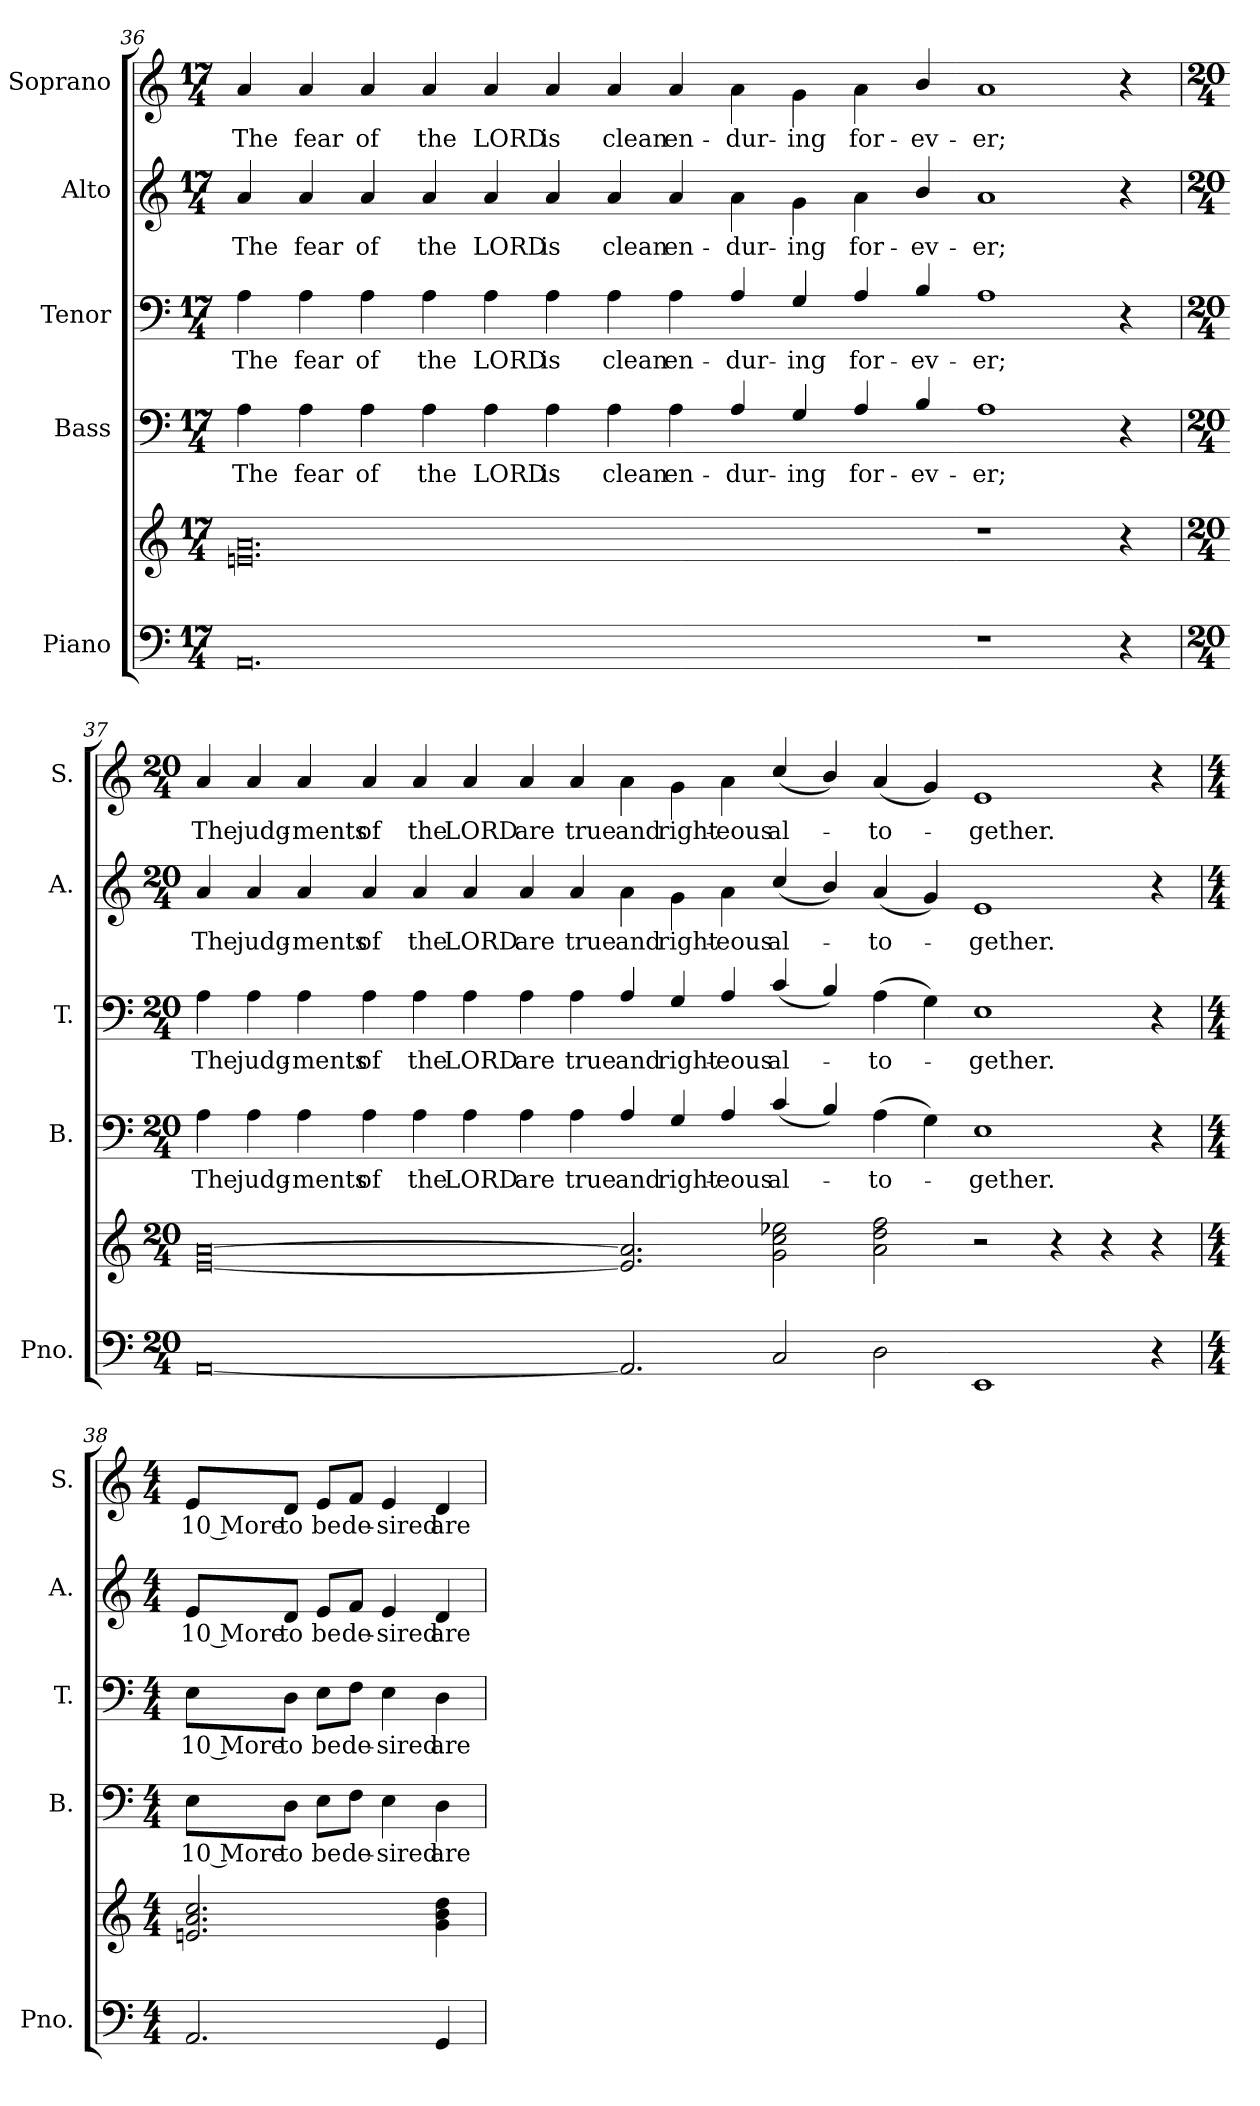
**kern	**kern	**kern	**text	**kern	**text	**kern	**text	**kern	**text
*part5	*part5	*part4	*part4	*part3	*part3	*part2	*part2	*part1	*part1
*staff6	*staff5	*staff4	*staff4	*staff3	*staff3	*staff2	*staff2	*staff1	*staff1
*I"Piano	*	*I"Bass	*	*I"Tenor	*	*I"Alto	*	*I"Soprano	*
*I'Pno.	*	*I'B.	*	*I'T.	*	*I'A.	*	*I'S.	*
*clefF4	*clefG2	*clefF4	*	*clefF4	*	*clefG2	*	*clefG2	*
*k[]	*k[]	*k[]	*	*k[]	*	*k[]	*	*k[]	*
*C:	*C:	*C:	*	*C:	*	*C:	*	*C:	*
*M17/4	*M17/4	*M17/4	*	*M17/4	*	*M17/4	*	*M17/4	*
=36	=36	=36	=36	=36	=36	=36	=36	=36	=36
!	!	!	!LO:LY:b:color=#000000	!	!	!	!	!	!
!	!	!	!	!	!LO:LY:b:color=#000000	!	!	!	!
!	!	!	!	!	!	!	!LO:LY:b:color=#000000	!	!
!	!	!	!	!	!	!	!	!	!LO:LY:b:color=#000000
0.AAi	0.eni 0.ai	4Ai\	The	4Ai\	The	4ai/	The	4ai/	The
!	!	!	!LO:LY:b:color=#000000	!	!	!	!	!	!
!	!	!	!	!	!LO:LY:b:color=#000000	!	!	!	!
!	!	!	!	!	!	!	!LO:LY:b:color=#000000	!	!
!	!	!	!	!	!	!	!	!	!LO:LY:b:color=#000000
.	.	4Ai\	fear	4Ai\	fear	4ai/	fear	4ai/	fear
!	!	!	!LO:LY:b:color=#000000	!	!	!	!	!	!
!	!	!	!	!	!LO:LY:b:color=#000000	!	!	!	!
!	!	!	!	!	!	!	!LO:LY:b:color=#000000	!	!
!	!	!	!	!	!	!	!	!	!LO:LY:b:color=#000000
.	.	4Ai\	of	4Ai\	of	4ai/	of	4ai/	of
!	!	!	!LO:LY:b:color=#000000	!	!	!	!	!	!
!	!	!	!	!	!LO:LY:b:color=#000000	!	!	!	!
!	!	!	!	!	!	!	!LO:LY:b:color=#000000	!	!
!	!	!	!	!	!	!	!	!	!LO:LY:b:color=#000000
.	.	4Ai\	the	4Ai\	the	4ai/	the	4ai/	the
!	!	!	!LO:LY:b:color=#000000	!	!	!	!	!	!
!	!	!	!	!	!LO:LY:b:color=#000000	!	!	!	!
!	!	!	!	!	!	!	!LO:LY:b:color=#000000	!	!
!	!	!	!	!	!	!	!	!	!LO:LY:b:color=#000000
.	.	4Ai\	LORD	4Ai\	LORD	4ai/	LORD	4ai/	LORD
!	!	!	!LO:LY:b:color=#000000	!	!	!	!	!	!
!	!	!	!	!	!LO:LY:b:color=#000000	!	!	!	!
!	!	!	!	!	!	!	!LO:LY:b:color=#000000	!	!
!	!	!	!	!	!	!	!	!	!LO:LY:b:color=#000000
.	.	4Ai\	is	4Ai\	is	4ai/	is	4ai/	is
!	!	!	!LO:LY:b:color=#000000	!	!	!	!	!	!
!	!	!	!	!	!LO:LY:b:color=#000000	!	!	!	!
!	!	!	!	!	!	!	!LO:LY:b:color=#000000	!	!
!	!	!	!	!	!	!	!	!	!LO:LY:b:color=#000000
.	.	4Ai\	clean	4Ai\	clean	4ai/	clean	4ai/	clean
!	!	!	!LO:LY:b:color=#000000	!	!	!	!	!	!
!	!	!	!	!	!LO:LY:b:color=#000000	!	!	!	!
!	!	!	!	!	!	!	!LO:LY:b:color=#000000	!	!
!	!	!	!	!	!	!	!	!	!LO:LY:b:color=#000000
.	.	4Ai\	en-	4Ai\	en-	4ai/	en-	4ai/	en-
!	!	!	!LO:LY:b:color=#000000	!	!	!	!	!	!
!	!	!	!	!	!LO:LY:b:color=#000000	!	!	!	!
!	!	!	!	!	!	!	!LO:LY:b:color=#000000	!	!
!	!	!	!	!	!	!	!	!	!LO:LY:b:color=#000000
.	.	4Ai/	-dur-	4Ai/	-dur-	4ai\	-dur-	4ai\	-dur-
!	!	!	!LO:LY:b:color=#000000	!	!	!	!	!	!
!	!	!	!	!	!LO:LY:b:color=#000000	!	!	!	!
!	!	!	!	!	!	!	!LO:LY:b:color=#000000	!	!
!	!	!	!	!	!	!	!	!	!LO:LY:b:color=#000000
.	.	4Gi/	-ing	4Gi/	-ing	4gi\	-ing	4gi\	-ing
!	!	!	!LO:LY:b:color=#000000	!	!	!	!	!	!
!	!	!	!	!	!LO:LY:b:color=#000000	!	!	!	!
!	!	!	!	!	!	!	!LO:LY:b:color=#000000	!	!
!	!	!	!	!	!	!	!	!	!LO:LY:b:color=#000000
.	.	4Ai/	for-	4Ai/	for-	4ai\	for-	4ai\	for-
!	!	!	!LO:LY:b:color=#000000	!	!	!	!	!	!
!	!	!	!	!	!LO:LY:b:color=#000000	!	!	!	!
!	!	!	!	!	!	!	!LO:LY:b:color=#000000	!	!
!	!	!	!	!	!	!	!	!	!LO:LY:b:color=#000000
.	.	4Bi/	-ev-	4Bi/	-ev-	4bi/	-ev-	4bi/	-ev-
!	!	!	!LO:LY:b:color=#000000	!	!	!	!	!	!
!	!	!	!	!	!LO:LY:b:color=#000000	!	!	!	!
!	!	!	!	!	!	!	!LO:LY:b:color=#000000	!	!
!	!	!	!	!	!	!	!	!	!LO:LY:b:color=#000000
1r	1r	1Ai	-er;	1Ai	-er;	1ai	-er;	1ai	-er;
4r	4r	4r	.	4r	.	4r	.	4r	.
!!LO:PB:g=z
=37	=37	=37	=37	=37	=37	=37	=37	=37	=37
*M20/4	*M20/4	*M20/4	*	*M20/4	*	*M20/4	*	*M20/4	*
!	!	!	!LO:LY:b:color=#000000	!	!	!	!	!	!
!	!	!	!	!	!LO:LY:b:color=#000000	!	!	!	!
!	!	!	!	!	!	!	!LO:LY:b:color=#000000	!	!
!	!	!	!	!	!	!	!	!	!LO:LY:b:color=#000000
[<0AAi	[<0ei [>0ai	4Ai\	The	4Ai\	The	4ai/	The	4ai/	The
!	!	!	!LO:LY:b:color=#000000	!	!	!	!	!	!
!	!	!	!	!	!LO:LY:b:color=#000000	!	!	!	!
!	!	!	!	!	!	!	!LO:LY:b:color=#000000	!	!
!	!	!	!	!	!	!	!	!	!LO:LY:b:color=#000000
.	.	4Ai\	judg-	4Ai\	judg-	4ai/	judg-	4ai/	judg-
!	!	!	!LO:LY:b:color=#000000	!	!	!	!	!	!
!	!	!	!	!	!LO:LY:b:color=#000000	!	!	!	!
!	!	!	!	!	!	!	!LO:LY:b:color=#000000	!	!
!	!	!	!	!	!	!	!	!	!LO:LY:b:color=#000000
.	.	4Ai\	-ments	4Ai\	-ments	4ai/	-ments	4ai/	-ments
!	!	!	!LO:LY:b:color=#000000	!	!	!	!	!	!
!	!	!	!	!	!LO:LY:b:color=#000000	!	!	!	!
!	!	!	!	!	!	!	!LO:LY:b:color=#000000	!	!
!	!	!	!	!	!	!	!	!	!LO:LY:b:color=#000000
.	.	4Ai\	of	4Ai\	of	4ai/	of	4ai/	of
!	!	!	!LO:LY:b:color=#000000	!	!	!	!	!	!
!	!	!	!	!	!LO:LY:b:color=#000000	!	!	!	!
!	!	!	!	!	!	!	!LO:LY:b:color=#000000	!	!
!	!	!	!	!	!	!	!	!	!LO:LY:b:color=#000000
.	.	4Ai\	the	4Ai\	the	4ai/	the	4ai/	the
!	!	!	!LO:LY:b:color=#000000	!	!	!	!	!	!
!	!	!	!	!	!LO:LY:b:color=#000000	!	!	!	!
!	!	!	!	!	!	!	!LO:LY:b:color=#000000	!	!
!	!	!	!	!	!	!	!	!	!LO:LY:b:color=#000000
.	.	4Ai\	LORD	4Ai\	LORD	4ai/	LORD	4ai/	LORD
!	!	!	!LO:LY:b:color=#000000	!	!	!	!	!	!
!	!	!	!	!	!LO:LY:b:color=#000000	!	!	!	!
!	!	!	!	!	!	!	!LO:LY:b:color=#000000	!	!
!	!	!	!	!	!	!	!	!	!LO:LY:b:color=#000000
.	.	4Ai\	are	4Ai\	are	4ai/	are	4ai/	are
!	!	!	!LO:LY:b:color=#000000	!	!	!	!	!	!
!	!	!	!	!	!LO:LY:b:color=#000000	!	!	!	!
!	!	!	!	!	!	!	!LO:LY:b:color=#000000	!	!
!	!	!	!	!	!	!	!	!	!LO:LY:b:color=#000000
.	.	4Ai\	true	4Ai\	true	4ai/	true	4ai/	true
!	!	!	!LO:LY:b:color=#000000	!	!	!	!	!	!
!	!	!	!	!	!LO:LY:b:color=#000000	!	!	!	!
!	!	!	!	!	!	!	!LO:LY:b:color=#000000	!	!
!	!	!	!	!	!	!	!	!	!LO:LY:b:color=#000000
2.AAi/]	2.ei/] 2.ai]	4Ai/	and	4Ai/	and	4ai\	and	4ai\	and
!	!	!	!LO:LY:b:color=#000000	!	!	!	!	!	!
!	!	!	!	!	!LO:LY:b:color=#000000	!	!	!	!
!	!	!	!	!	!	!	!LO:LY:b:color=#000000	!	!
!	!	!	!	!	!	!	!	!	!LO:LY:b:color=#000000
.	.	4Gi/	right-	4Gi/	right-	4gi\	right-	4gi\	right-
!	!	!	!LO:LY:b:color=#000000	!	!	!	!	!	!
!	!	!	!	!	!LO:LY:b:color=#000000	!	!	!	!
!	!	!	!	!	!	!	!LO:LY:b:color=#000000	!	!
!	!	!	!	!	!	!	!	!	!LO:LY:b:color=#000000
.	.	4Ai/	-eous	4Ai/	-eous	4ai\	-eous	4ai\	-eous
!	!	!	!LO:LY:b:color=#000000	!	!	!	!	!	!
!	!	!	!	!	!LO:LY:b:color=#000000	!	!	!	!
!	!	!	!	!	!	!	!LO:LY:b:color=#000000	!	!
!	!	!	!	!	!	!	!	!	!LO:LY:b:color=#000000
2Ci/	2gi\ 2cci 2ee-Xi	(4ci/	al-	(4ci/	al-	(4cci/	al-	(4cci/	al-
.	.	4Bi/)	.	4Bi/)	.	4bi/)	.	4bi/)	.
!	!	!	!LO:LY:b:color=#000000	!	!	!	!	!	!
!	!	!	!	!	!LO:LY:b:color=#000000	!	!	!	!
!	!	!	!	!	!	!	!LO:LY:b:color=#000000	!	!
!	!	!	!	!	!	!	!	!	!LO:LY:b:color=#000000
2Di\	2ai\ 2ddi 2ffi	(4Ai\	-to-	(4Ai\	-to-	(4ai/	-to-	(4ai/	-to-
.	.	4Gi\)	.	4Gi\)	.	4gi/)	.	4gi/)	.
!	!	!	!LO:LY:b:color=#000000	!	!	!	!	!	!
!	!	!	!	!	!LO:LY:b:color=#000000	!	!	!	!
!	!	!	!	!	!	!	!LO:LY:b:color=#000000	!	!
!	!	!	!	!	!	!	!	!	!LO:LY:b:color=#000000
1EEi	2r	1Ei	-gether.	1Ei	-gether.	1ei	-gether.	1ei	-gether.
.	4r	.	.	.	.	.	.	.	.
.	4r	.	.	.	.	.	.	.	.
4r	4r	4r	.	4r	.	4r	.	4r	.
!!LO:PB:g=z
=38	=38	=38	=38	=38	=38	=38	=38	=38	=38
*M4/4	*M4/4	*M4/4	*	*M4/4	*	*M4/4	*	*M4/4	*
!	!	!	!LO:LY:b:color=#000000	!	!	!	!	!	!
!	!	!	!	!	!LO:LY:b:color=#000000	!	!	!	!
!	!	!	!	!	!	!	!LO:LY:b:color=#000000	!	!
*	*MM110	*	*	*	*	*	*	*MM110	*
!	!	!	!	!	!	!	!	!	!LO:LY:b:color=#000000
2.AAi/	2.eni/ 2.ai 2.cci	8Ei\L	10 More	8Ei\L	10 More	8ei/L	10 More	8ei/L	10 More
!	!	!	!LO:LY:b:color=#000000	!	!	!	!	!	!
!	!	!	!	!	!LO:LY:b:color=#000000	!	!	!	!
!	!	!	!	!	!	!	!LO:LY:b:color=#000000	!	!
!	!	!	!	!	!	!	!	!	!LO:LY:b:color=#000000
.	.	8Di\J	to	8Di\J	to	8di/J	to	8di/J	to
!	!	!	!LO:LY:b:color=#000000	!	!	!	!	!	!
!	!	!	!	!	!LO:LY:b:color=#000000	!	!	!	!
!	!	!	!	!	!	!	!LO:LY:b:color=#000000	!	!
!	!	!	!	!	!	!	!	!	!LO:LY:b:color=#000000
.	.	8Ei\L	be	8Ei\L	be	8ei/L	be	8ei/L	be
!	!	!	!LO:LY:b:color=#000000	!	!	!	!	!	!
!	!	!	!	!	!LO:LY:b:color=#000000	!	!	!	!
!	!	!	!	!	!	!	!LO:LY:b:color=#000000	!	!
!	!	!	!	!	!	!	!	!	!LO:LY:b:color=#000000
.	.	8Fi\J	de-	8Fi\J	de-	8fi/J	de-	8fi/J	de-
!	!	!	!LO:LY:b:color=#000000	!	!	!	!	!	!
!	!	!	!	!	!LO:LY:b:color=#000000	!	!	!	!
!	!	!	!	!	!	!	!LO:LY:b:color=#000000	!	!
!	!	!	!	!	!	!	!	!	!LO:LY:b:color=#000000
.	.	4Ei\	-sired	4Ei\	-sired	4ei/	-sired	4ei/	-sired
!	!	!	!LO:LY:b:color=#000000	!	!	!	!	!	!
!	!	!	!	!	!LO:LY:b:color=#000000	!	!	!	!
!	!	!	!	!	!	!	!LO:LY:b:color=#000000	!	!
!	!	!	!	!	!	!	!	!	!LO:LY:b:color=#000000
4GGi/	4gi\ 4bi 4ddi	4Di\	are	4Di\	are	4di/	are	4di/	are
=	=	=	=	=	=	=	=	=	=
*-	*-	*-	*-	*-	*-	*-	*-	*-	*-
